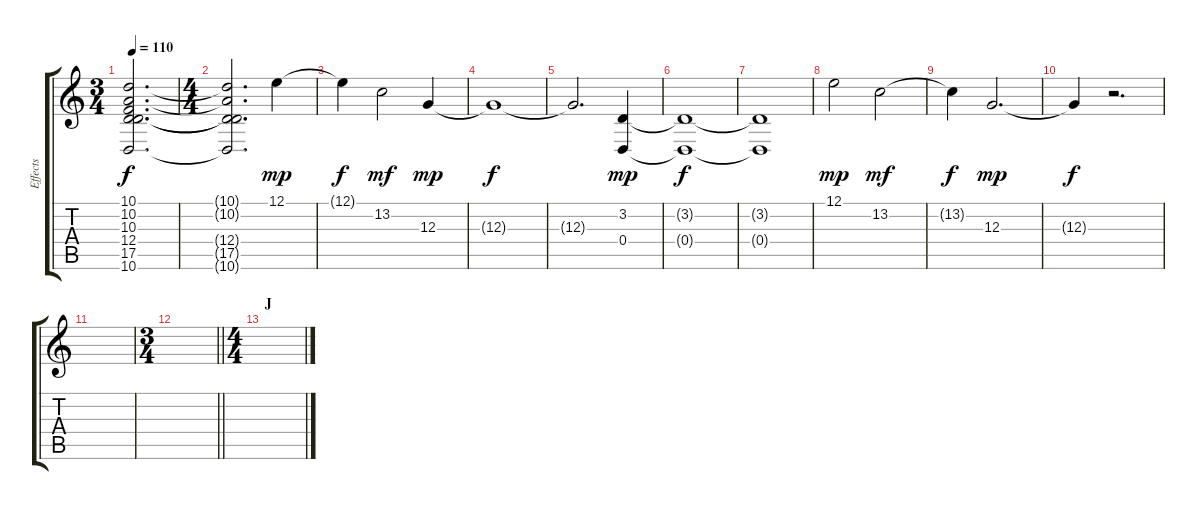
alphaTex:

\track ("Effects" "Effects") {instrument fx1rain}
\staff {score tabs}
\tuning (E4 B3 G3 D3 A2 E2) {hide}
\ts (3 4)
\tempo 110
\clef g2
\ks c
(10.1{t} 10.2{t} 10.3{t} 12.4{t} 17.5{t} 10.6{t}).2{d dy f} |
\ts (4 4)
(10.1{t} 10.2{t} 12.4{t} 17.5{t} 10.6{t}).2{d} 12.1.4{dy mp} |
12.1{t}.4{dy f} 13.2.2{dy mf} 12.3.4{dy mp} |
12.3{t}.1{dy f} |
12.3{t}.2{d} (3.2 0.4).4{dy mp} |
(3.2{t} 0.4{t}).1{dy f} |
(3.2{t} 0.4{t}).1 |
12.1.2{dy mp} 13.2.2{dy mf} |
13.2{t}.4{dy f} 12.3.2{d dy mp} |
12.3{t}.4{dy f} r.2{d} |
|
\ts (3 4)
\barLineRight lightlight
|
\ts (4 4)
\section ("" "J")
